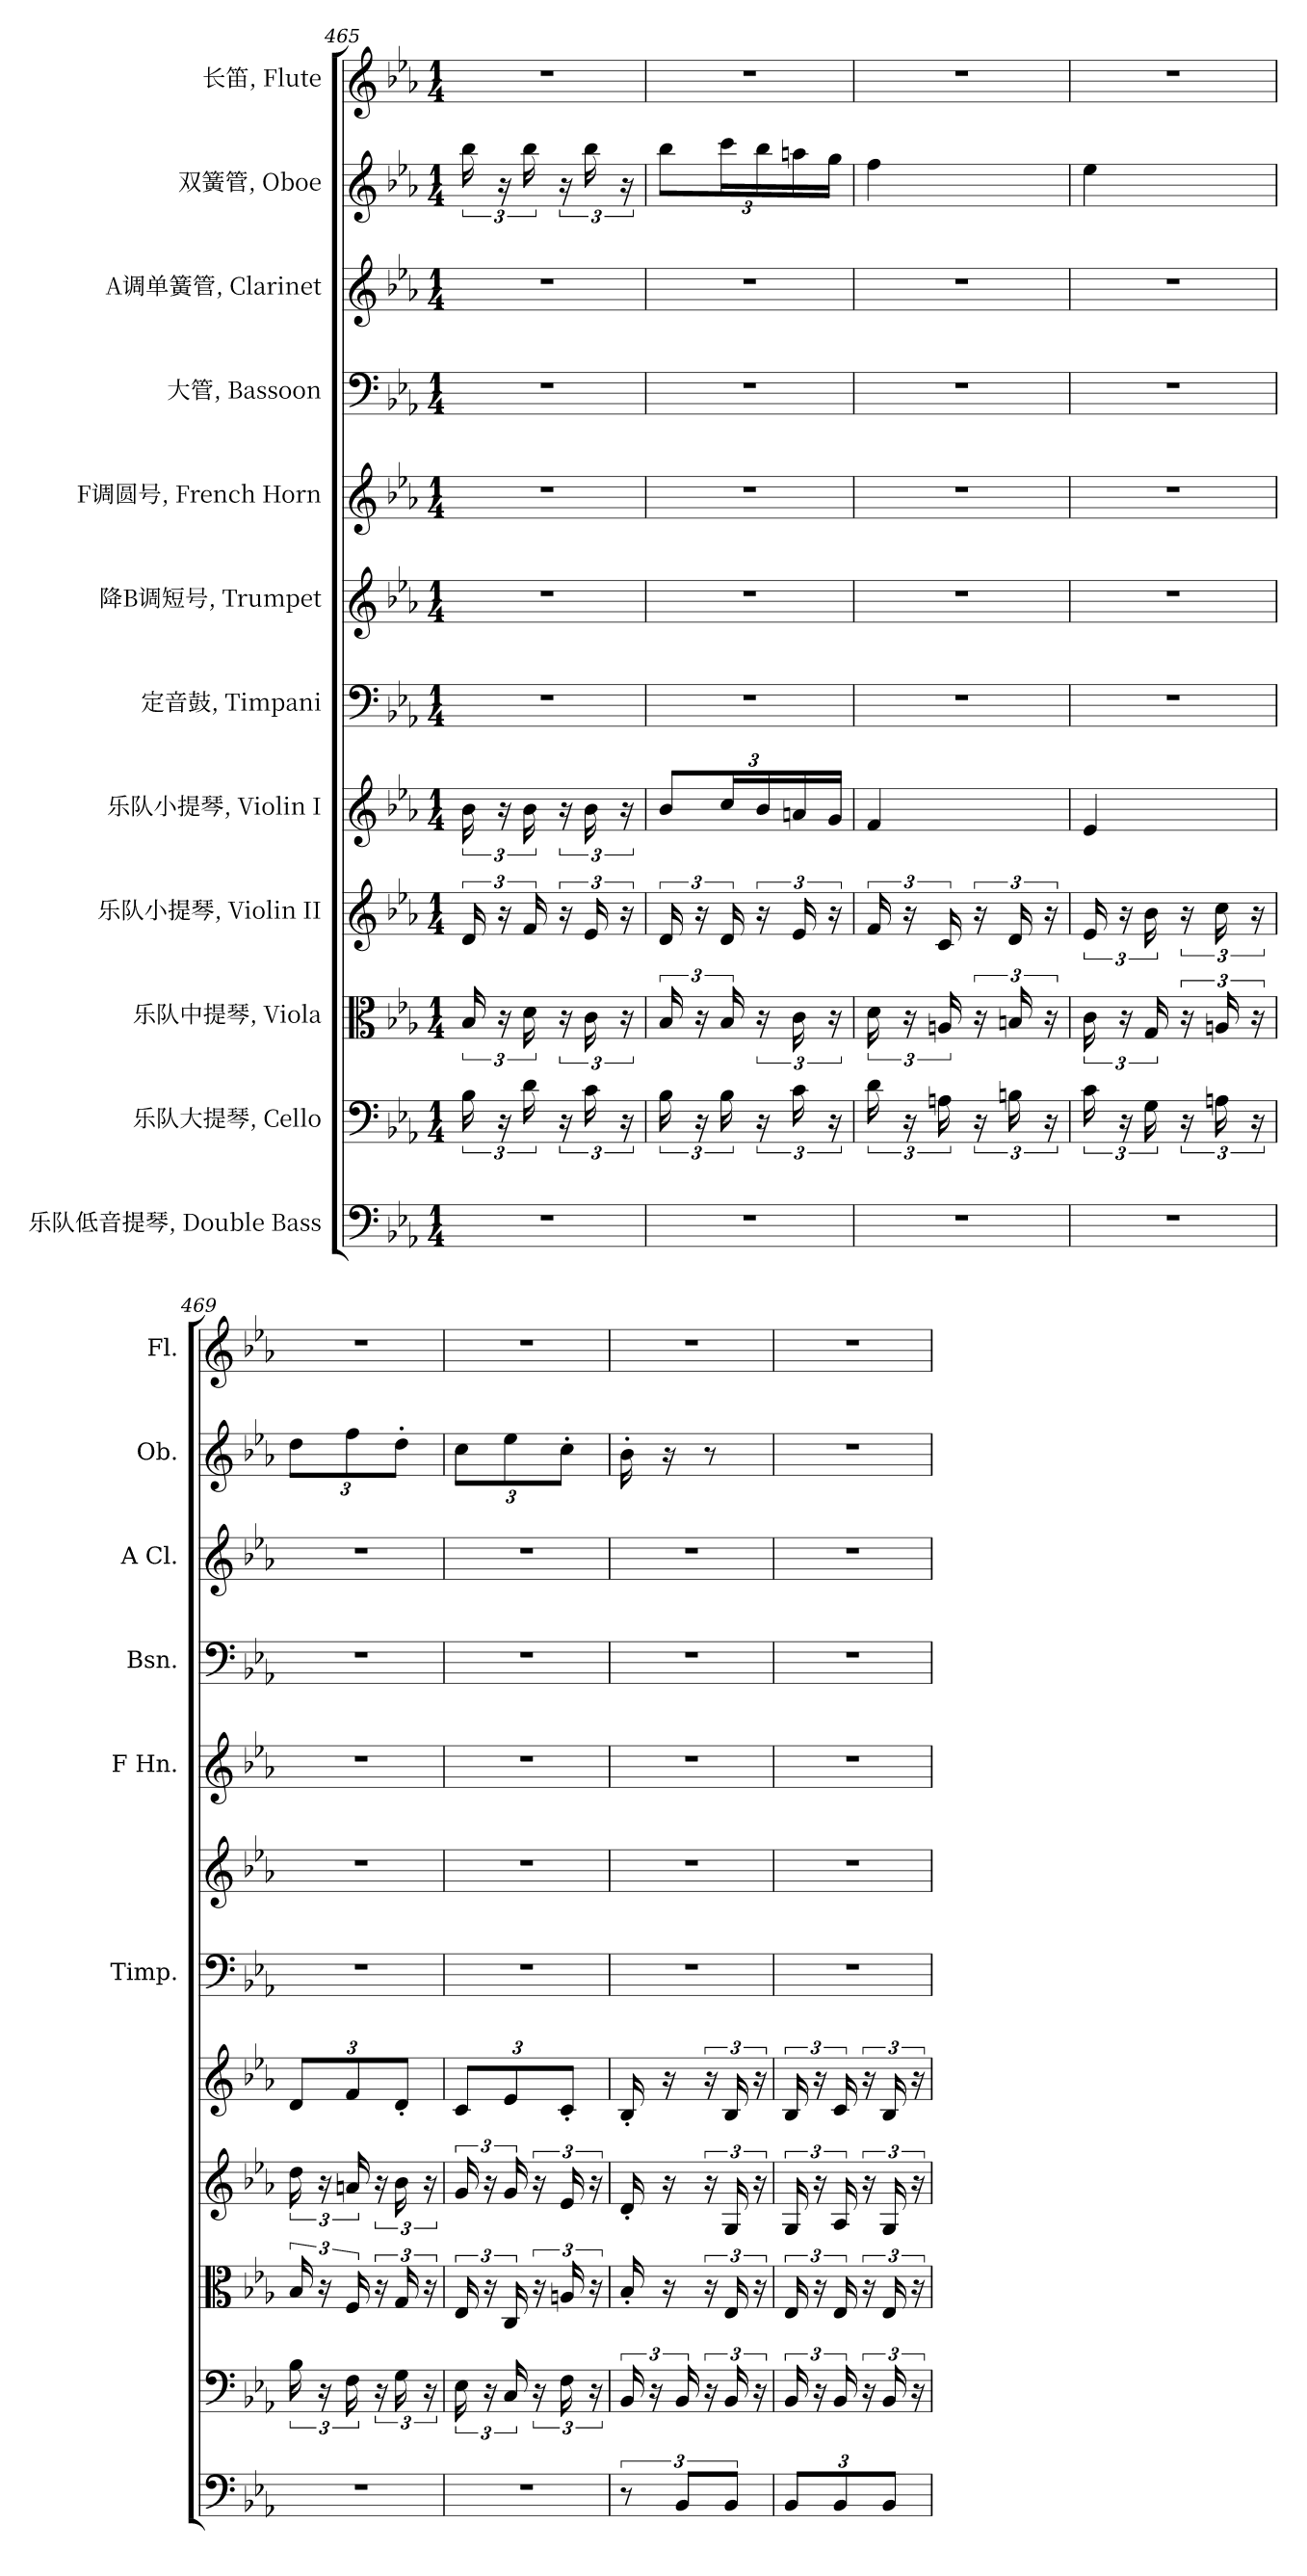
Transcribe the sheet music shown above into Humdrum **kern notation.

**kern	**kern	**kern	**kern	**kern	**kern	**kern	**kern	**kern	**kern	**kern	**kern
*part12	*part11	*part10	*part9	*part8	*part7	*part6	*part5	*part4	*part3	*part2	*part1
*staff12	*staff11	*staff10	*staff9	*staff8	*staff7	*staff6	*staff5	*staff4	*staff3	*staff2	*staff1
*I"乐队低音提琴, Double Bass	*I"乐队大提琴, Cello	*I"乐队中提琴, Viola	*I"乐队小提琴, Violin II	*I"乐队小提琴, Violin I	*I"定音鼓, Timpani	*I"降B调短号, Trumpet	*I"F调圆号, French Horn	*I"大管, Bassoon	*I"A调单簧管, Clarinet	*I"双簧管, Oboe	*I"长笛, Flute
*	*	*	*	*	*I'Timp.	*	*I'F Hn.	*I'Bsn.	*I'A Cl.	*I'Ob.	*I'Fl.
*clefF4	*clefF4	*clefC3	*clefG2	*clefG2	*clefF4	*clefG2	*clefG2	*clefF4	*clefG2	*clefG2	*clefG2
*ITrd7c12	*	*	*	*	*	*ITrd1c2	*ITrd4c7	*	*ITrd2c3	*	*
*k[b-e-a-]	*k[b-e-a-]	*k[b-e-a-]	*k[b-e-a-]	*k[b-e-a-]	*k[b-e-a-]	*k[b-e-a-d-g-]	*k[b-e-a-d-]	*k[b-e-a-]	*k[]	*k[b-e-a-]	*k[b-e-a-]
*M1/4	*M1/4	*M1/4	*M1/4	*M1/4	*M1/4	*M1/4	*M1/4	*M1/4	*M1/4	*M1/4	*M1/4
=465	=465	=465	=465	=465	=465	=465	=465	=465	=465	=465	=465
4r	24B-\	24B-/	24d/	24b-\	4r	4r	4r	4r	4r	24bb-\	4r
.	24r	24r	24r	24r	.	.	.	.	.	24r	.
.	24d\	24d\	24f/	24b-\	.	.	.	.	.	24bb-\	.
.	24r	24r	24r	24r	.	.	.	.	.	24r	.
.	24c\	24c\	24e-/	24b-\	.	.	.	.	.	24bb-\	.
.	24r	24r	24r	24r	.	.	.	.	.	24r	.
!!LO:PB:g=z
=466	=466	=466	=466	=466	=466	=466	=466	=466	=466	=466	=466
*	*	*	*	*Xbrackettup	*	*	*	*	*	*Xbrackettup	*
4r	24B-\	24B-/	24d/	12b-/L	4r	4r	4r	4r	4r	12bb-\L	4r
.	24r	24r	24r	.	.	.	.	.	.	.	.
.	24B-\	24B-/	24d/	24cc/L	.	.	.	.	.	24ccc\L	.
.	24r	24r	24r	24b-/	.	.	.	.	.	24bb-\	.
.	24c\	24c\	24e-/	24an/	.	.	.	.	.	24aan\	.
.	24r	24r	24r	24g/JJ	.	.	.	.	.	24gg\JJ	.
=467	=467	=467	=467	=467	=467	=467	=467	=467	=467	=467	=467
4r	24d\	24d\	24f/	4f/	4r	4r	4r	4r	4r	4ff\	4r
.	24r	24r	24r	.	.	.	.	.	.	.	.
.	24An\	24An/	24c/	.	.	.	.	.	.	.	.
.	24r	24r	24r	.	.	.	.	.	.	.	.
.	24Bn\	24Bn/	24d/	.	.	.	.	.	.	.	.
.	24r	24r	24r	.	.	.	.	.	.	.	.
=468	=468	=468	=468	=468	=468	=468	=468	=468	=468	=468	=468
4r	24c\	24c\	24e-/	4e-/	4r	4r	4r	4r	4r	4ee-\	4r
.	24r	24r	24r	.	.	.	.	.	.	.	.
.	24G\	24G/	24b-\	.	.	.	.	.	.	.	.
.	24r	24r	24r	.	.	.	.	.	.	.	.
.	24An\	24An/	24cc\	.	.	.	.	.	.	.	.
.	24r	24r	24r	.	.	.	.	.	.	.	.
=469	=469	=469	=469	=469	=469	=469	=469	=469	=469	=469	=469
4r	24B-\	24B-/	24dd\	12d/L	4r	4r	4r	4r	4r	12dd\L	4r
.	24r	24r	24r	.	.	.	.	.	.	.	.
.	24F\	24F/	24an/	12f/	.	.	.	.	.	12ff\	.
.	24r	24r	24r	.	.	.	.	.	.	.	.
.	24G\	24G/	24b-\	12d'/J	.	.	.	.	.	12dd'\J	.
.	24r	24r	24r	.	.	.	.	.	.	.	.
!!LO:PB:g=z
=470	=470	=470	=470	=470	=470	=470	=470	=470	=470	=470	=470
4r	24E-\	24E-/	24g/	12c/L	4r	4r	4r	4r	4r	12cc\L	4r
.	24r	24r	24r	.	.	.	.	.	.	.	.
.	24C/	24C/	24g/	12e-/	.	.	.	.	.	12ee-\	.
.	24r	24r	24r	.	.	.	.	.	.	.	.
.	24F\	24An/	24e-/	12c'/J	.	.	.	.	.	12cc'\J	.
.	24r	24r	24r	.	.	.	.	.	.	.	.
=471	=471	=471	=471	=471	=471	=471	=471	=471	=471	=471	=471
12r	24BB-/	16B-'/	16d'/	16B-'/	4r	4r	4r	4r	4r	16b-'\	4r
.	24r	.	.	.	.	.	.	.	.	.	.
.	.	16r	16r	16r	.	.	.	.	.	16r	.
12BBB-/L	24BB-/	.	.	.	.	.	.	.	.	.	.
*	*	*	*	*brackettup	*	*	*	*	*	*	*
.	24r	24r	24r	24r	.	.	.	.	.	8r	.
12BBB-/J	24BB-/	24E-/	24G/	24B-/	.	.	.	.	.	.	.
.	24r	24r	24r	24r	.	.	.	.	.	.	.
=472	=472	=472	=472	=472	=472	=472	=472	=472	=472	=472	=472
*Xbrackettup	*	*	*	*	*	*	*	*	*	*	*
12BBB-/L	24BB-/	24E-/	24G/	24B-/	4r	4r	4r	4r	4r	4r	4r
.	24r	24r	24r	24r	.	.	.	.	.	.	.
12BBB-/	24BB-/	24E-/	24A-/	24c/	.	.	.	.	.	.	.
.	24r	24r	24r	24r	.	.	.	.	.	.	.
12BBB-/J	24BB-/	24E-/	24G/	24B-/	.	.	.	.	.	.	.
.	24r	24r	24r	24r	.	.	.	.	.	.	.
=	=	=	=	=	=	=	=	=	=	=	=
*-	*-	*-	*-	*-	*-	*-	*-	*-	*-	*-	*-
